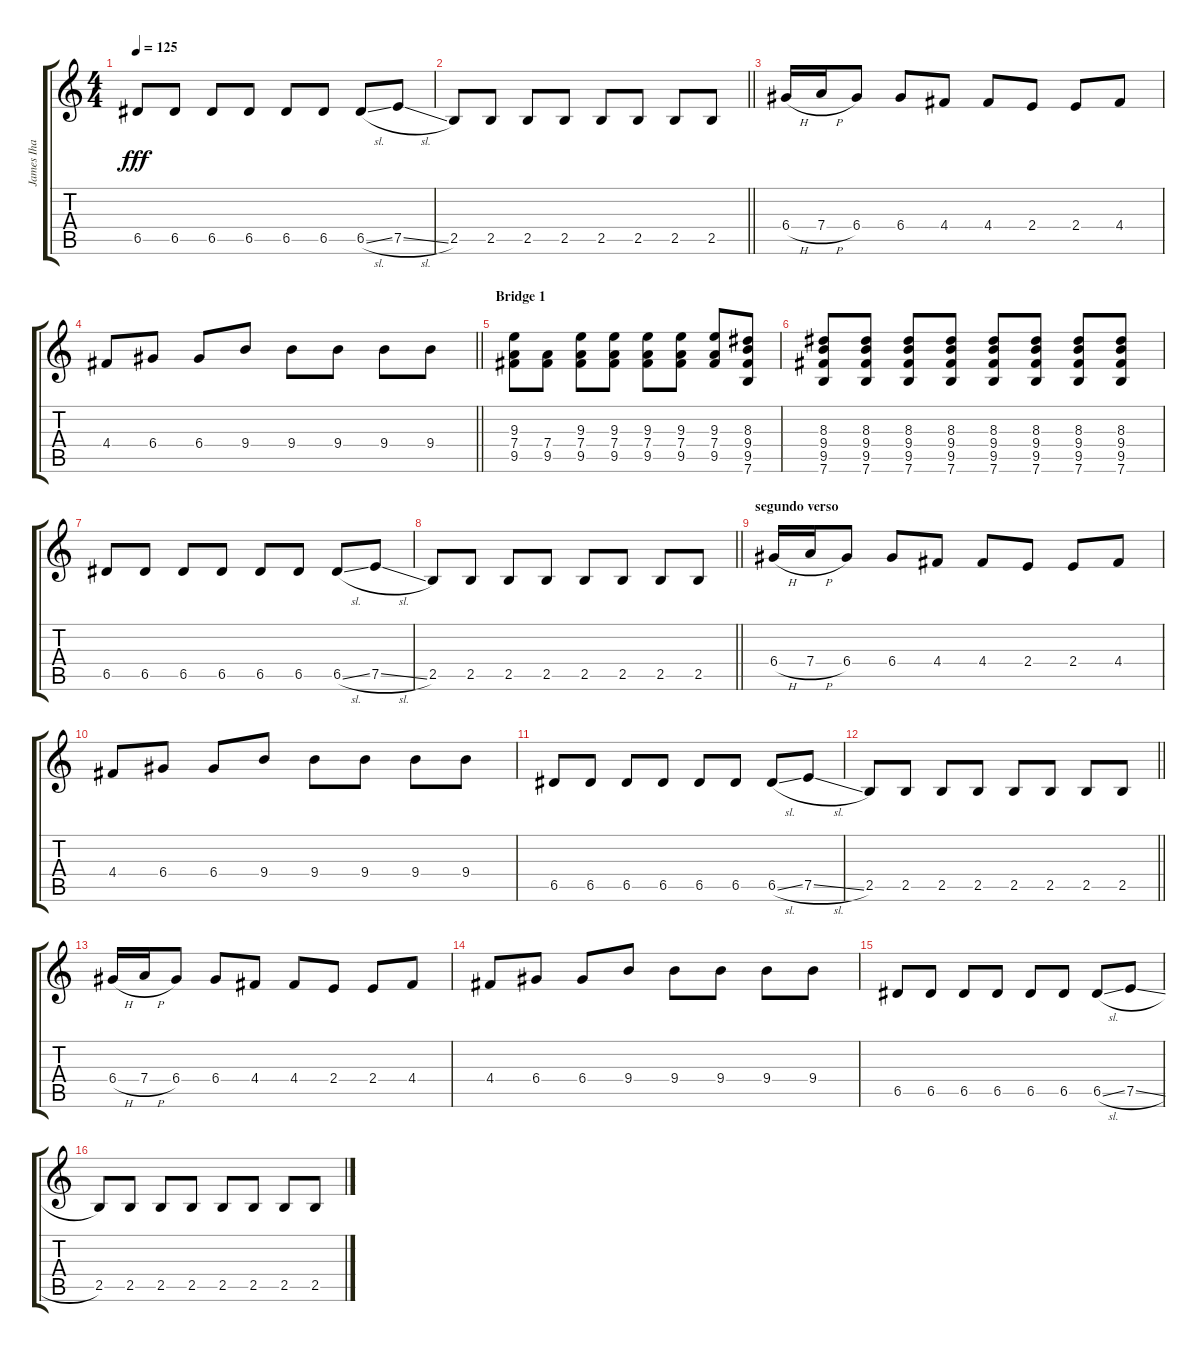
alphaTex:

\track ("James Iha" "James Iha") {instrument overdrivenguitar}
\staff {score tabs}
\tuning (E4 B3 G3 D3 A2 E2) {hide}
\ts (4 4)
\tempo 125
\clef g2
\ks c
6.5.8{dy fff} 6.5.8 6.5.8 6.5.8 6.5.8 6.5.8 6.5{sl}.8 7.5{sl}.8 |
\barLineRight lightlight
2.5.8 2.5.8 2.5.8 2.5.8 2.5.8 2.5.8 2.5.8 2.5.8 |
6.4{h}.16 7.4{h}.16 6.4.8 6.4.8 4.4.8 4.4.8 2.4.8 2.4.8 4.4.8 |
\barLineRight lightlight
4.4.8 6.4.8 6.4.8 9.4.8 9.4.8 9.4.8 9.4.8 9.4.8 |
\section ("" "Bridge 1")
(9.3 7.4 9.5).8 (7.4 9.5).8 (9.3 7.4 9.5).8 (9.3 7.4 9.5).8 (9.3 7.4 9.5).8 (9.3 7.4 9.5).8 (9.3 7.4 9.5).8 (8.3 9.4 9.5 7.6).8 |
(8.3 9.4 9.5 7.6).8 (8.3 9.4 9.5 7.6).8 (8.3 9.4 9.5 7.6).8 (8.3 9.4 9.5 7.6).8 (8.3 9.4 9.5 7.6).8 (8.3 9.4 9.5 7.6).8 (8.3 9.4 9.5 7.6).8 (8.3 9.4 9.5 7.6).8 |
6.5.8 6.5.8 6.5.8 6.5.8 6.5.8 6.5.8 6.5{sl}.8 7.5{sl}.8 |
\barLineRight lightlight
2.5.8 2.5.8 2.5.8 2.5.8 2.5.8 2.5.8 2.5.8 2.5.8 |
\section ("" "segundo verso")
6.4{h}.16 7.4{h}.16 6.4.8 6.4.8 4.4.8 4.4.8 2.4.8 2.4.8 4.4.8 |
4.4.8 6.4.8 6.4.8 9.4.8 9.4.8 9.4.8 9.4.8 9.4.8 |
6.5.8 6.5.8 6.5.8 6.5.8 6.5.8 6.5.8 6.5{sl}.8 7.5{sl}.8 |
\barLineRight lightlight
2.5.8 2.5.8 2.5.8 2.5.8 2.5.8 2.5.8 2.5.8 2.5.8 |
6.4{h}.16 7.4{h}.16 6.4.8 6.4.8 4.4.8 4.4.8 2.4.8 2.4.8 4.4.8 |
4.4.8 6.4.8 6.4.8 9.4.8 9.4.8 9.4.8 9.4.8 9.4.8 |
6.5.8 6.5.8 6.5.8 6.5.8 6.5.8 6.5.8 6.5{sl}.8 7.5{sl}.8 |
2.5.8 2.5.8 2.5.8 2.5.8 2.5.8 2.5.8 2.5.8 2.5.8
